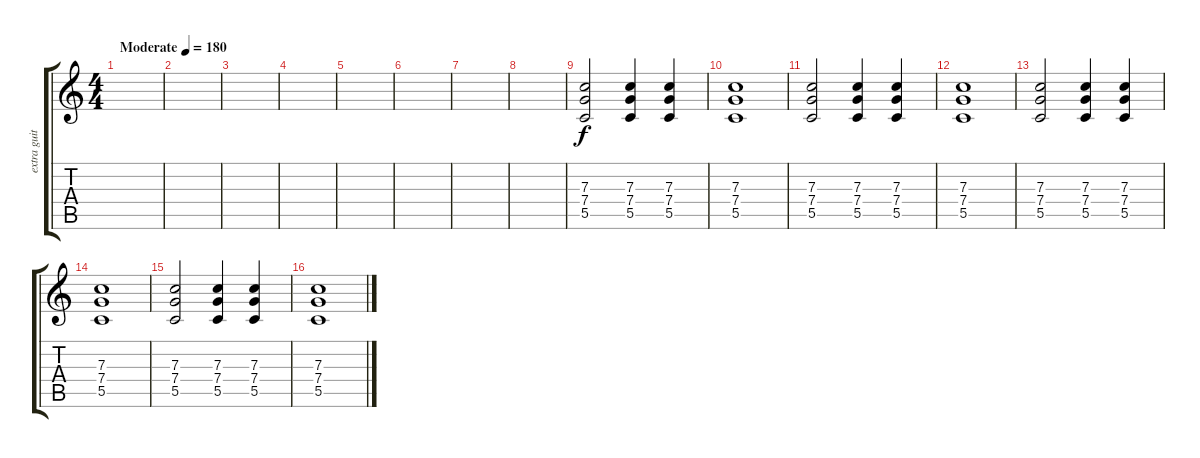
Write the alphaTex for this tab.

\track ("extra guitar" "extra guit") {instrument electricguitarjazz}
\staff {score tabs}
\tuning (D4 A3 F3 C3 G2 C2) {hide}
\ts (4 4)
\tempo (180 "Moderate")
\clef g2
\ks c
|
|
|
|
|
|
|
|
(7.3 7.4 5.5).2 (7.3 7.4 5.5).4 (7.3 7.4 5.5).4 |
(7.3 7.4 5.5).1 |
(7.3 7.4 5.5).2 (7.3 7.4 5.5).4 (7.3 7.4 5.5).4 |
(7.3 7.4 5.5).1 |
(7.3 7.4 5.5).2 (7.3 7.4 5.5).4 (7.3 7.4 5.5).4 |
(7.3 7.4 5.5).1 |
(7.3 7.4 5.5).2 (7.3 7.4 5.5).4 (7.3 7.4 5.5).4 |
(7.3 7.4 5.5).1
